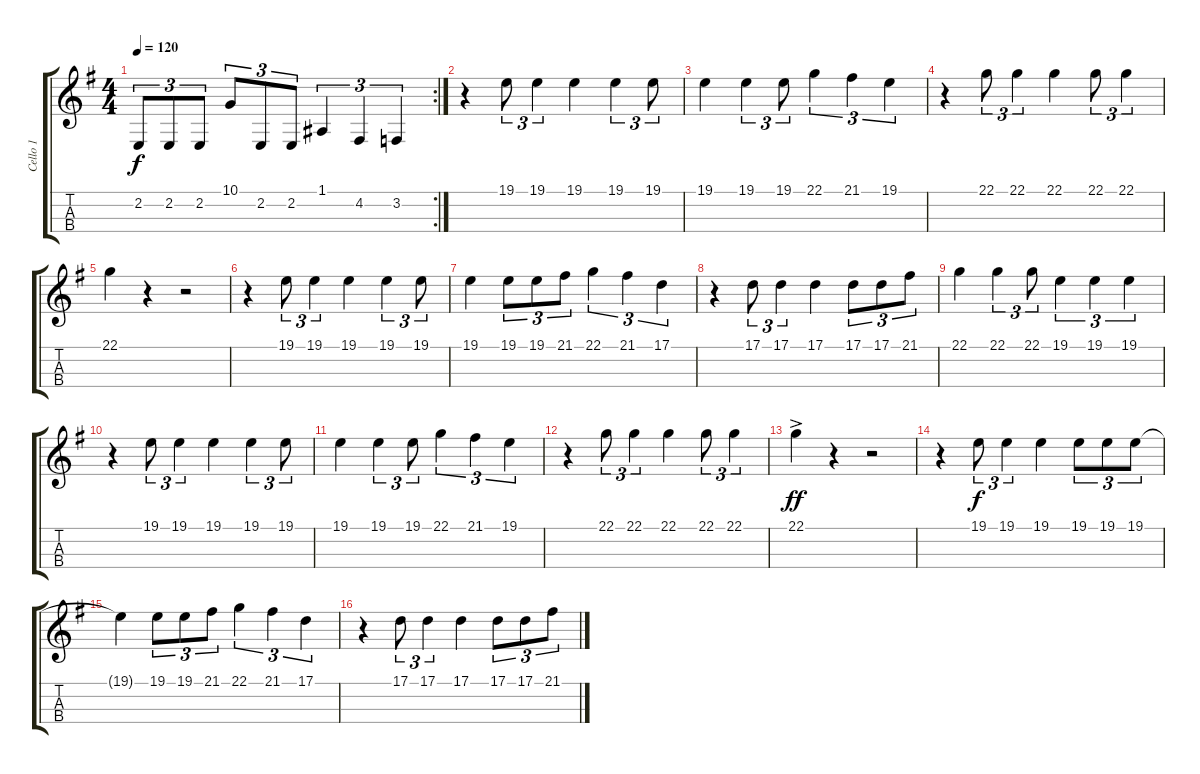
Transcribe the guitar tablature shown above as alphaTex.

\track ("Cello 1" "Cello 1") {instrument cello}
\staff {score tabs}
\tuning (A3 D3 G2 C2) {hide}
\rc 2
\ts (4 4)
\tempo 120
\clef g2
\ks g
2.2.8{tu (3 2) dy f} 2.2.8{tu (3 2)} 2.2.8{tu (3 2)} 10.1.8{tu (3 2)} 2.2.8{tu (3 2)} 2.2.8{tu (3 2)} 1.1.4{tu (3 2)} 4.2.4{tu (3 2)} 3.2.4{tu (3 2)} |
r.4 19.1.8{tu (3 2)} 19.1.4{tu (3 2)} 19.1.4 19.1.4{tu (3 2)} 19.1.8{tu (3 2)} |
19.1.4 19.1.4{tu (3 2)} 19.1.8{tu (3 2)} 22.1.4{tu (3 2)} 21.1.4{tu (3 2)} 19.1.4{tu (3 2)} |
r.4 22.1.8{tu (3 2)} 22.1.4{tu (3 2)} 22.1.4 22.1.8{tu (3 2)} 22.1.4{tu (3 2)} |
22.1.4 r.4 r.2 |
r.4 19.1.8{tu (3 2)} 19.1.4{tu (3 2)} 19.1.4 19.1.4{tu (3 2)} 19.1.8{tu (3 2)} |
19.1.4 19.1.8{tu (3 2)} 19.1.8{tu (3 2)} 21.1.8{tu (3 2)} 22.1.4{tu (3 2)} 21.1.4{tu (3 2)} 17.1.4{tu (3 2)} |
r.4 17.1.8{tu (3 2)} 17.1.4{tu (3 2)} 17.1.4 17.1.8{tu (3 2)} 17.1.8{tu (3 2)} 21.1.8{tu (3 2)} |
22.1.4 22.1.4{tu (3 2)} 22.1.8{tu (3 2)} 19.1.4{tu (3 2)} 19.1.4{tu (3 2)} 19.1.4{tu (3 2)} |
r.4 19.1.8{tu (3 2)} 19.1.4{tu (3 2)} 19.1.4 19.1.4{tu (3 2)} 19.1.8{tu (3 2)} |
19.1.4 19.1.4{tu (3 2)} 19.1.8{tu (3 2)} 22.1.4{tu (3 2)} 21.1.4{tu (3 2)} 19.1.4{tu (3 2)} |
r.4 22.1.8{tu (3 2)} 22.1.4{tu (3 2)} 22.1.4 22.1.8{tu (3 2)} 22.1.4{tu (3 2)} |
22.1{ac}.4{dy ff} r.4 r.2 |
r.4 19.1.8{tu (3 2) dy f} 19.1.4{tu (3 2)} 19.1.4 19.1.8{tu (3 2)} 19.1.8{tu (3 2)} 19.1.8{tu (3 2)} |
19.1{t}.4 19.1.8{tu (3 2)} 19.1.8{tu (3 2)} 21.1.8{tu (3 2)} 22.1.4{tu (3 2)} 21.1.4{tu (3 2)} 17.1.4{tu (3 2)} |
r.4 17.1.8{tu (3 2)} 17.1.4{tu (3 2)} 17.1.4 17.1.8{tu (3 2)} 17.1.8{tu (3 2)} 21.1.8{tu (3 2)}
